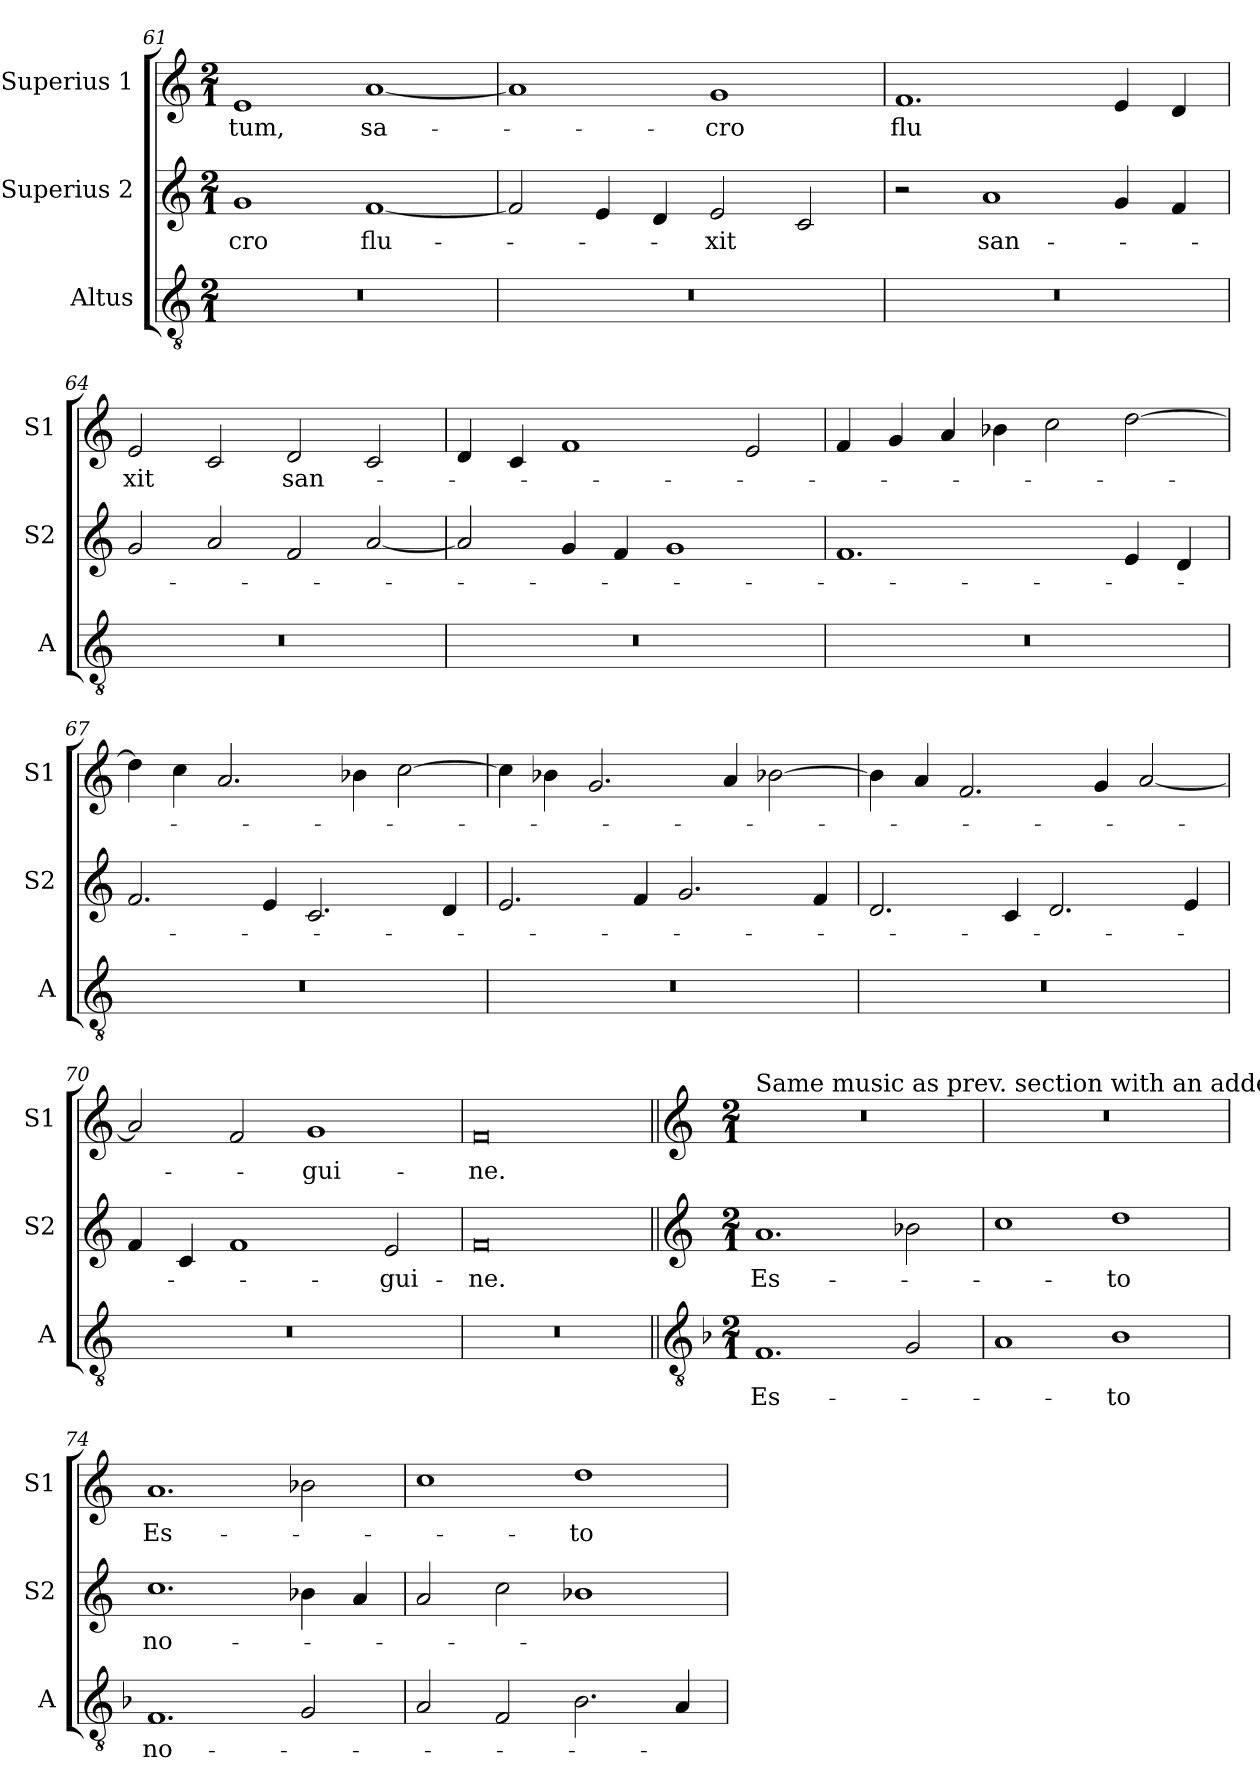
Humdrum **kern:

**kern	**text	**kern	**text	**kern	**text
*part3	*part3	*part2	*part2	*part1	*part1
*staff3	*staff3	*staff2	*staff2	*staff1	*staff1
*I"Altus	*	*I"Superius 2	*	*I"Superius 1	*
*I'A	*	*I'S2	*	*I'S1	*
*clefGv2	*	*clefG2	*	*clefG2	*
*k[]	*	*k[]	*	*k[]	*
*M2/1	*	*M2/1	*	*M2/1	*
=61	=61	=61	=61	=61	=61
0r	.	1g	-cro	1e	-tum,
.	.	[1f	flu-	[1a	sa-
=62	=62	=62	=62	=62	=62
0r	.	2f/]	.	1a]	.
.	.	4e/	.	.	.
.	.	4d/	.	.	.
.	.	2e/	-xit	1g	-cro
.	.	2c/	.	.	.
=63	=63	=63	=63	=63	=63
0r	.	2r	.	1.f	flu
.	.	1a	san-	.	.
.	.	4g/	.	4e/	.
.	.	4f/	.	4d/	.
=64	=64	=64	=64	=64	=64
0r	.	2g/	.	2e/	-xit
.	.	2a/	.	2c/	.
.	.	2f/	.	2d/	san-
.	.	[2a/	.	2c/	.
=65	=65	=65	=65	=65	=65
0r	.	2a/]	.	4d/	.
.	.	.	.	4c/	.
.	.	4g/	.	1f	.
.	.	4f/	.	.	.
.	.	1g	.	.	.
.	.	.	.	2e/	.
=66	=66	=66	=66	=66	=66
0r	.	1.f	.	4f/	.
.	.	.	.	4g/	.
.	.	.	.	4a/	.
.	.	.	.	4b-X\	.
.	.	.	.	2cc\	.
.	.	4e/	.	[2dd\	.
.	.	4d/	.	.	.
=67	=67	=67	=67	=67	=67
0r	.	2.f/	.	4dd\]	.
.	.	.	.	4cc\	.
.	.	.	.	2.a/	.
.	.	4e/	.	.	.
.	.	2.c/	.	.	.
.	.	.	.	4b-X\	.
.	.	.	.	[2cc\	.
.	.	4d/	.	.	.
=68	=68	=68	=68	=68	=68
0r	.	2.e/	.	4cc\]	.
.	.	.	.	4b-X\	.
.	.	.	.	2.g/	.
.	.	4f/	.	.	.
.	.	2.g/	.	.	.
.	.	.	.	4a/	.
.	.	.	.	[2b-X\	.
.	.	4f/	.	.	.
=69	=69	=69	=69	=69	=69
0r	.	2.d/	.	4b-\]	.
.	.	.	.	4a/	.
.	.	.	.	2.f/	.
.	.	4c/	.	.	.
.	.	2.d/	.	.	.
.	.	.	.	4g/	.
.	.	.	.	[2a/	.
.	.	4e/	.	.	.
=70	=70	=70	=70	=70	=70
0r	.	4f/	.	2a/]	.
.	.	4c/	.	.	.
.	.	1f	.	2f/	.
.	.	.	.	1g	-gui-
.	.	2e/	-gui-	.	.
=71	=71	=71	=71	=71	=71
0r	.	0f/	-ne.	0f/	-ne.
!!LO:LB:g=z
=72||	=72||	=72||	=72||	=72||	=72||
*clefGv2	*	*clefG2	*	*clefG2	*
*k[b-]	*	*k[]	*	*k[]	*
*M2/1	*	*M2/1	*	*M2/1	*
!	!	!	!	!LO:TX:a:t=Same music as prev. section with an added voice	!
1.F	Es-	1.a	Es-	0r	.
2G/	.	2b-X\	.	.	.
=73	=73	=73	=73	=73	=73
1A	.	1cc	.	0r	.
1B-	-to	1dd	-to	.	.
=74	=74	=74	=74	=74	=74
1.F	no-	1.cc	no-	1.a	Es-
2G/	.	4b-X\	.	2b-X\	.
.	.	4a/	.	.	.
=75	=75	=75	=75	=75	=75
2A/	.	2a/	.	1cc	.
2F/	.	2cc\	.	.	.
2.B-\	.	1b-X	.	1dd	-to
4A/	.	.	.	.	.
=	=	=	=	=	=
*-	*-	*-	*-	*-	*-
